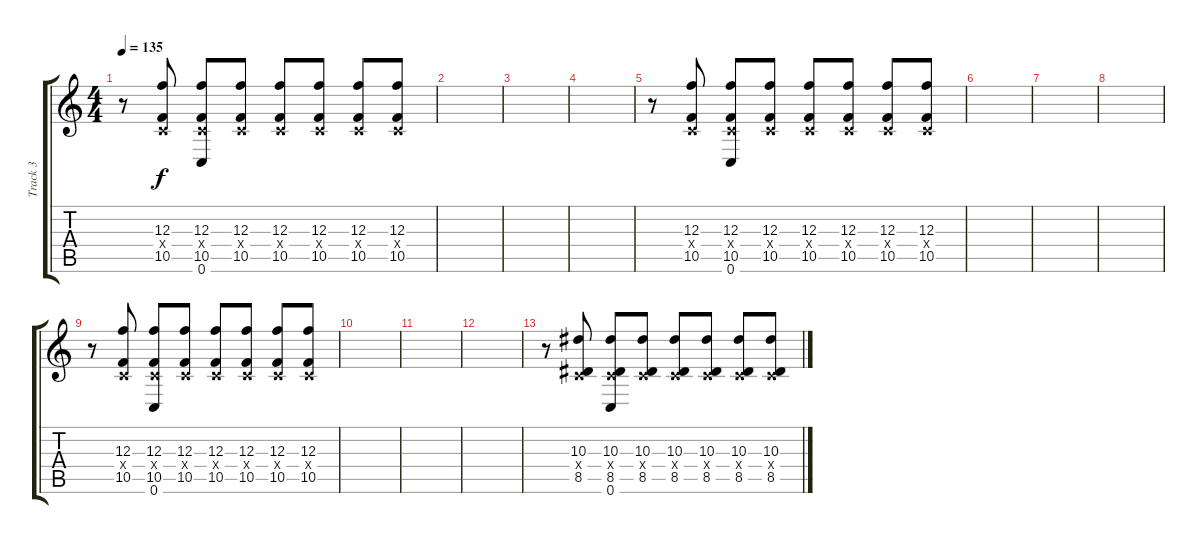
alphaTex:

\track ("Track 3" "Track 3") {instrument electricguitarjazz}
\staff {score tabs}
\tuning (D4 A3 F3 C3 G2 C2) {hide}
\ts (4 4)
\tempo 135
\clef g2
\ks c
r.8{dy f instrument overdrivenguitar} (12.3 0.4{x} 10.5).8 (12.3 0.4{x} 10.5 0.6).8 (12.3 0.4{x} 10.5).8 (12.3 0.4{x} 10.5).8 (12.3 0.4{x} 10.5).8 (12.3 0.4{x} 10.5).8 (12.3 0.4{x} 10.5).8 |
|
|
|
r.8{instrument overdrivenguitar} (12.3 0.4{x} 10.5).8 (12.3 0.4{x} 10.5 0.6).8 (12.3 0.4{x} 10.5).8 (12.3 0.4{x} 10.5).8 (12.3 0.4{x} 10.5).8 (12.3 0.4{x} 10.5).8 (12.3 0.4{x} 10.5).8 |
|
|
|
r.8{instrument overdrivenguitar} (12.3 0.4{x} 10.5).8 (12.3 0.4{x} 10.5 0.6).8 (12.3 0.4{x} 10.5).8 (12.3 0.4{x} 10.5).8 (12.3 0.4{x} 10.5).8 (12.3 0.4{x} 10.5).8 (12.3 0.4{x} 10.5).8 |
|
|
|
r.8{instrument overdrivenguitar} (10.3 0.4{x} 8.5).8 (10.3 0.4{x} 8.5 0.6).8 (10.3 0.4{x} 8.5).8 (10.3 0.4{x} 8.5).8 (10.3 0.4{x} 8.5).8 (10.3 0.4{x} 8.5).8 (10.3 0.4{x} 8.5).8
